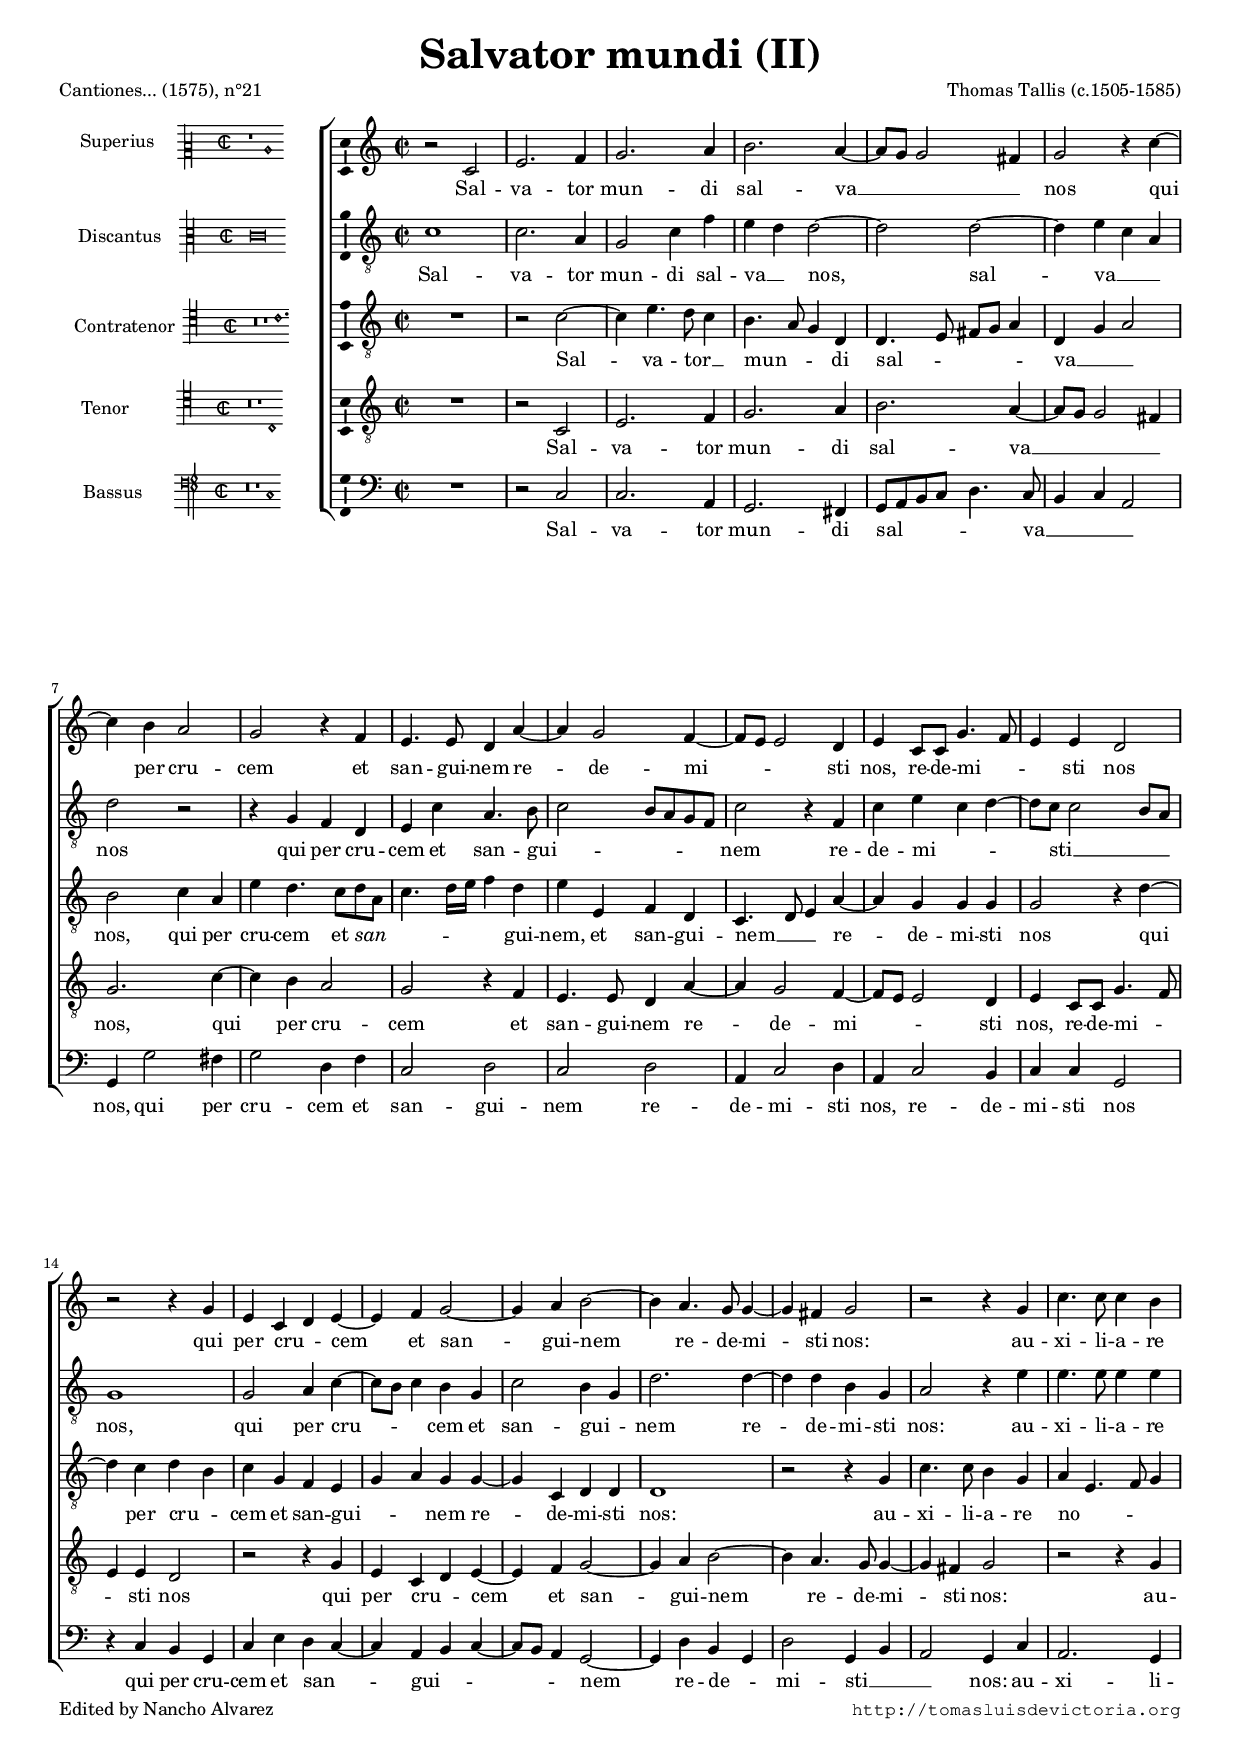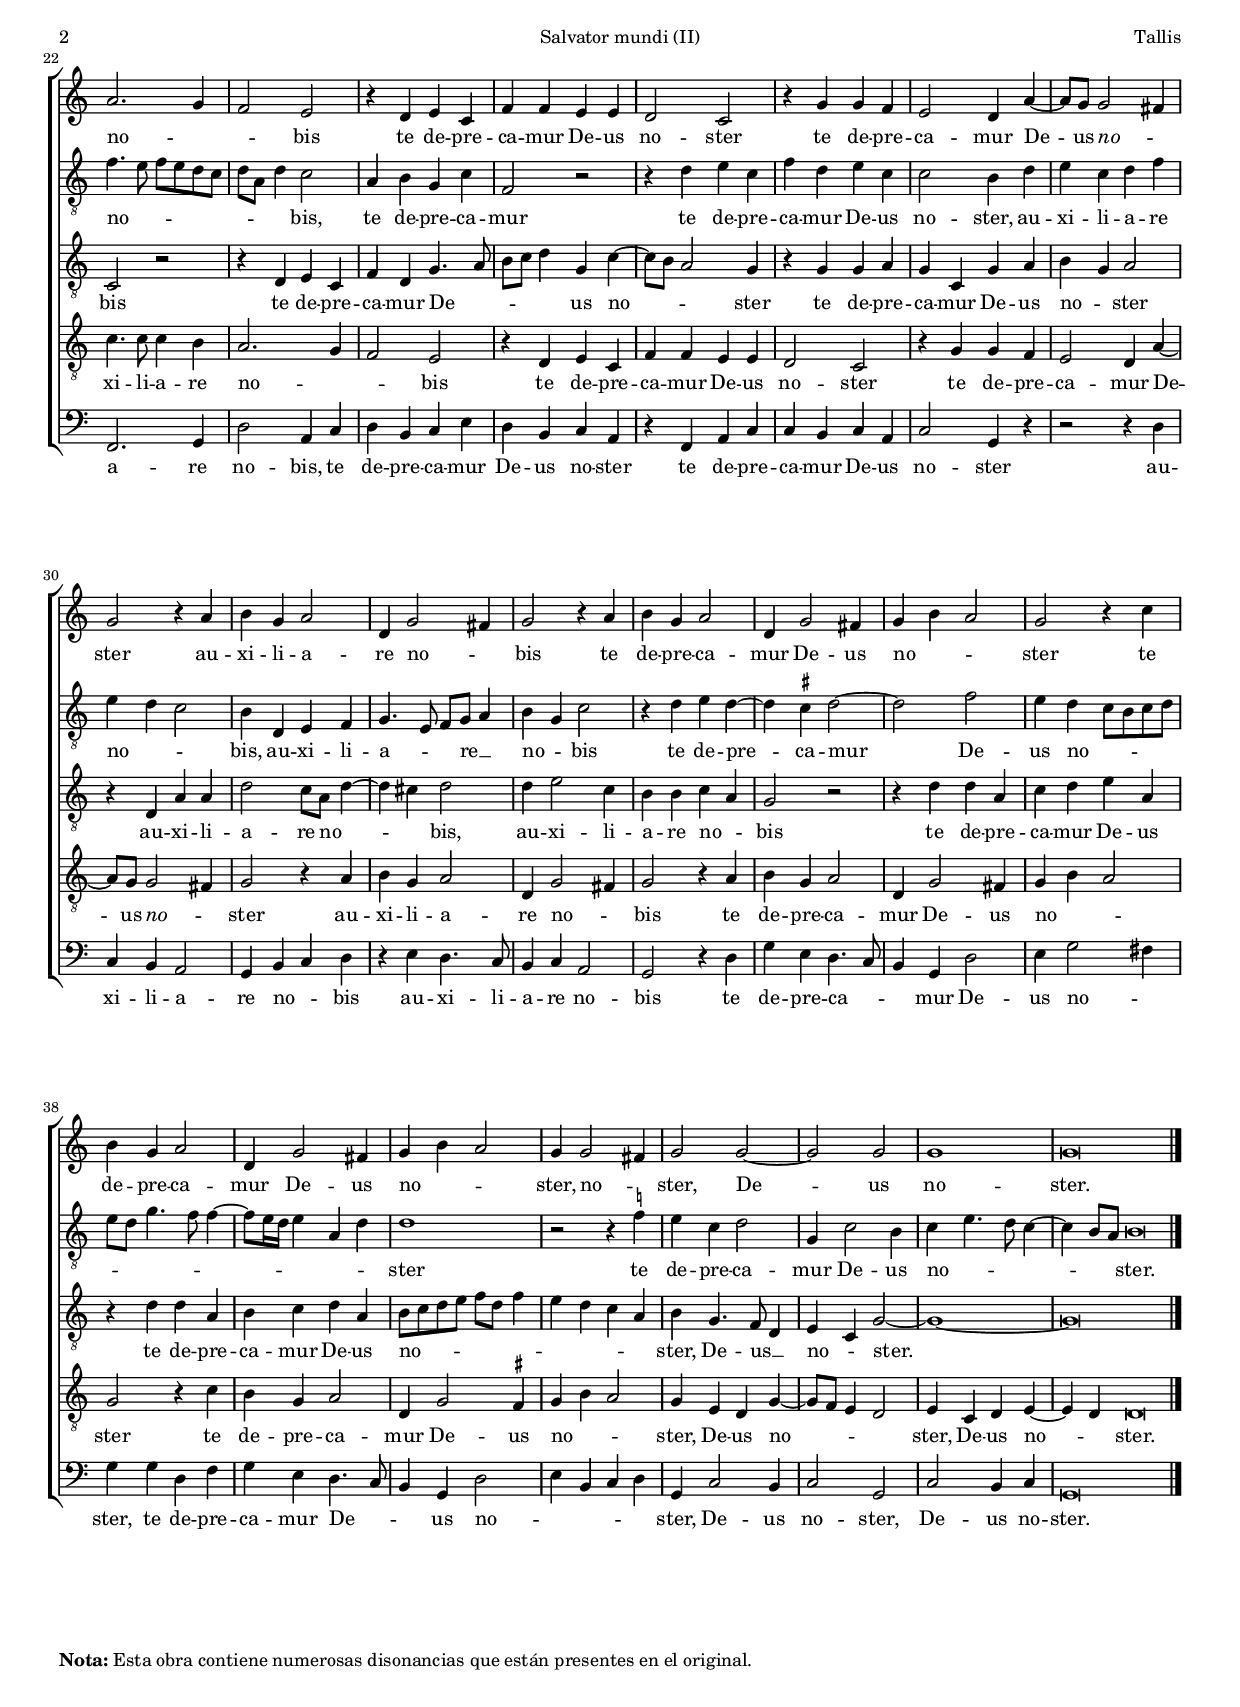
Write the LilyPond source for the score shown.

\version "2.11.44"

#(set-default-paper-size "a4")
#(set-global-staff-size 15.8)
#(ly:set-option 'point-and-click #f)

italicas=\override LyricText #'font-shape = #'italic
rectas=\override LyricText #'font-shape = #'upright
ss=\once \set suggestAccidentals = ##t
incipitwidth = 18


\header {
	title=\markup{\bigger \bigger \bigger "Salvator mundi (II)"}
	%subtitle="I"
	composer="Thomas Tallis (c.1505-1585)"
	%opus="(-)"
	poet="Cantiones... (1575), n°21"
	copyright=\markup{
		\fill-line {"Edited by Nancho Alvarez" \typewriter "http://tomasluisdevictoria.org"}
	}
%	tagline=""
}

global={\key c \major \time 2/2 \skip 1*45 \bar "|." }


cantus=\relative c'{
	r2 c
	e2. f4
	g2. a4
	b2. a4 ~
%5	
	a8 g g2 fis4
	g2 r4 c4 ~
	c b a2
	g2 r4 f
	e4. e8 d4 a'4 ~
%10	
	a g2 f4 ~
	f8 e e2 d4
	e c8 c g'4. f8
	e4 e d2
	r2 r4 g
%15	
	e c d e ~
	e f g2 ~
	g4 a b2 ~
	b4 a4. g8 g4 ~
	g fis g2
%20	
	r2 r4 g
	c4. c8 c4 b
	a2. g4
	f2 e
	r4 d e c
%25	
	f f e e 
	d2 c
	r4 g' g f 
	e2 d4 a' ~
	a8 g g2 fis4
%30	
	g2 r4 a
	b g a2
	d,4 g2 fis4
	g2 r4 a
	b g a2
%35
	d,4 g2 fis4
	g4 b a2
	g2 r4 c
	b g a2
	d,4 g2 fis4
%40
	g b a2
	g4 g2 fis4
	g2 g ~
	g g 
	g1
%45
	g\breve*1/2
}

altus=\relative c'{
	c1
	c2. a4 
	g2 c4 f
	e d d2 ~
%5	
	d d2 ~
	d4 e c a
	d2 r
	r4 g, f d
	e c' a4. b8 
%10	
	c2 b8 a g f
	c'2 r4 f,
	c' e c d ~
	d8 c c2 b8 a
	g1
%15	
	g2 a4 c ~
	c8 b c4 b g
	c2 b4 g
	d'2. d4 ~
	d d b g
%20	
	a2 r4 e'4
	e4. e8 e4 e 
	f4. e8 f e d c 
	d a d4 c2 
	a4 b g c
%25	
	f,2 r2
	r4 d' e c
	f d e c 
	c2 b4 d
	e4 c d f
%30
	e d c2	
	b4 d, e f 
	g4. e8 f g a4
	b g c2
	r4 d e d ~
%35
	d \ss cis d2 ~	
	d f
	e4 d c8 b c d 
	e d g4. f8 f4 ~
	f8 e16 d e4 a, d
%40
	d1
	r2 r4 \ss f!
	e c d2
	g,4 c2 b4
	c e4. d8 c4 ~
%45
	c b8 a b\breve*1/4
}


altusdos=\relative c'{
	R1
	r2 c ~
	c4 e4. d8 c4
	b4. a8 g4 d
%5	
	d4. e8 fis g a4 
	d, g a2
	b2 c4 a
	e' d4. c8 d a
	c4. d16 e f4 d
%10	
	e e, f d
	c4. d8 e4 a4 ~
	a g g g
	g2 r4 d' ~
	d c d b
%15	
	c g f e 
	g a g g ~
	g c, d d
	d1
	r2 r4 g 
%20
	c4. c8 b4 g
	a e4. f8 g4 
	c,2 r
	r4 d e c
	f d g4. a8 
%25
	b c d4 g, c4 ~	
	c8 b a2 g4
	r g g a 
	g c, g' a
	b g a2 
%30
	r4 d, a' a	
	d2 c8 a d4 ~
	d cis d2
	d4 e2 c4 
	b b c a
%35
	g2 r2
	r4 d' d a
	c d e a,
	r d d a 
	b c d a
	
	b8 c d e f d f4	
	e d c a
	b g4. f8 d4
	e c g'2 ~
	g1 ~
%45
	g\breve*1/2
}


tenor=\relative c{
	R1
	r2 c
	e2. f4
	g2. a4
%5
	b2. a4 ~
	a8 g g2 fis4
	g2. c4 ~
	c b a2
	g r4 f 
%10	
	e4. e8 d4 a' ~
	a g2 f4 ~
	f8 e e2 d4
	e c8 c g'4. f8
	e4 e d2
%15	
	r2 r4 g
	e c d e ~
	e f g2 ~
	g4 a b2 ~
	b4 a4. g8 g4 ~
%20	
	g fis g2
	r r4 g
	c4. c8 c4 b
	a2. g4
	f2 e
%25	
	r4 d e c
	f f e e 
	d2 c
	r4 g' g f 
	e2 d4 a' ~
%30
	a8 g g2 fis4	
	g2 r4 a
	b g a2
	d,4 g2 fis4 
	g2 r4 a
%35
	b g a2 
	d,4 g2 fis4
	g b a2
	g r4 c
	b g a2
%40
	d,4 g2 \ss fis4	
	g4 b a2
	g4 e d g ~
	g8 f e4 d2
	e4 c d e ~
%45
	e d d\breve*1/4
}

bassus=\relative c{
	R1
	r2 c
	c2. a4
	g2. fis4
%5
	g8 a b c d4. c8
	b4 c a2
	g4 g'2 fis4
	g2 d4 f
	c2 d
%10	
	c d
	a4 c2 d4
	a c2 b4
	c c g2
	r4 c b g 
%15	
	c e d c ~
	c a b c ~
	c8 b a4 g2 ~
	g4 d' b g
	d'2 g,4 b
%20	
	a2 g4 c
	a2. g4 
	f2. g4
	d'2 a4 c
	d b c e
%25	
	d b c a
	r4 f a c
	c b c a 
	c2 g4 r
	r2 r4 d'
%30	
	c b a2
	g4 b c d
	r4 e d4. c8 
	b4 c a2 
	g2 r4 d'
%35
	g e d4. c8 
	b4 g d'2
	e4 g2 fis4
	g g d f
	g e d4. c8
%40	
	b4 g d'2
	e4 b c d
	g, c2 b4
	c2 g
	c b4 c
%45	
	g\breve*1/2
}


textocantus=\lyricmode{
Sal -- va -- tor mun -- di
sal -- va __ _ _ _ _ nos
qui _ per cru -- cem
et san -- gui -- nem re -- _ de -- mi -- _ _ _ sti nos,
re -- de -- mi -- _ _ sti nos
qui per cru -- _ cem _ et san -- _ gui -- nem _ re -- de -- mi -- _ sti nos:
au -- xi -- li -- a -- re no -- _ _ bis
te de -- pre -- ca -- mur
De -- us no -- ster
te de -- pre -- ca -- mur De -- _ us \italicas no -- _ \rectas ster
au -- xi -- li -- a -- re no -- _ bis
te de -- pre -- ca -- mur De -- us no -- _ _ ster
te de -- pre -- ca -- mur De -- us no -- _ _ ster,
no -- _ ster,
De -- _ us no -- ster.
}

textoaltus=\lyricmode{
Sal -- va -- tor mun -- di
sal -- va __ _ nos, _
sal -- _ va __ _ _ nos
qui per cru -- cem et san -- gui -- _ _ _ _ _ nem
re -- de -- mi -- _ _ _ sti __ _ _ _ nos,
qui per cru -- _ _ _ cem et san -- gui -- _ nem re -- _ de -- mi -- sti nos:
au -- xi -- li -- a -- re no -- _ _ _ _ _ _ _ _ bis,
te de -- pre -- ca -- mur
te de -- pre -- ca -- mur De -- us no -- ster,
au -- xi -- li -- a -- re no -- _ _ bis,
au -- xi -- li -- a -- _ _ re __ _ no -- _ bis
te de -- pre -- _ ca -- mur _
De -- us no -- _ _ _ _ _ _ _ _ _ _ _ _ _ _ _ ster
te de -- pre -- ca -- mur De -- us no -- _ _ _ _ _ _ ster.
}

textoaltusdos=\lyricmode{
Sal -- _ va -- tor __ _ 
mun -- _ _ di
sal -- _ _ _ _ va __ _ _ nos,
qui per cru -- cem et \italicas san -- _ _ _ _ _ \rectas gui -- nem,
et san -- gui -- nem __ _ _ re -- _ de -- mi -- sti nos
qui _ per cru -- _ cem et san -- gui -- _ _ nem re -- _ de -- mi -- sti nos:
au -- xi -- li -- a -- re no -- _ _ _ bis
te de -- pre -- ca -- mur De -- _ _ _ _ us no -- _ _ _ ster
te de -- pre -- ca -- mur De -- us no -- _ ster
au -- xi -- li -- a -- re no -- _ _ _ bis,
au -- xi -- li -- a -- re no -- _ bis
te de -- pre -- ca -- mur De -- us
te de -- pre -- ca -- mur De -- us no -- _ _ _ _ _ _ _ _ _ _ ster,
De -- us __ _ no -- _ ster. _ _ 
}

textotenor=\lyricmode{
Sal -- va -- tor mun -- di
sal -- va __ _ _ _ _ nos,
qui _ per cru -- cem
et san -- gui -- nem re -- _ de -- mi -- _ _ _ sti nos,
re -- de -- mi -- _ _ sti nos
qui per cru -- _ cem _ et san -- _ gui -- nem _
re -- de -- mi -- _ sti nos:
au -- xi -- li -- a -- re no -- _ _ bis
te de -- pre -- ca -- mur
De -- us no -- ster
te de -- pre -- ca -- mur De -- _ us \italicas no -- _ \rectas ster
au -- xi -- li -- a -- re no -- _ bis
te de -- pre -- ca -- mur De -- us no -- _ _ ster
te de -- pre -- ca -- mur
De -- us no -- _ _ ster,
De -- us no -- _ _ _ _ ster,
De -- us no -- _ _ ster.
}

textobassus=\lyricmode{
Sal -- va -- tor mun -- di
sal -- _ _ _ _ va __ _ _ _ nos,
qui per cru -- cem et san -- gui -- nem re -- de -- mi -- sti nos,
re -- de -- mi -- sti nos
qui per cru -- cem et san -- _ _ gui -- _ _ _ _ _ nem _ 
re -- de -- _ mi -- sti __ _ _ nos:
au -- xi -- li -- a -- re 
no -- bis,
te de -- pre -- ca -- mur De -- us no -- ster
te de -- pre -- ca -- mur De -- us no -- ster
au -- xi -- li -- a -- re no -- _ bis
au -- xi -- li -- a -- re no -- bis
te de -- pre -- ca -- _ _ mur
De -- us no -- _ ster,
te de -- pre -- ca -- mur
De -- _ _ us no -- _ _ _ _ ster,
De -- us no -- ster,
De -- us no -- ster.
}



incipitcantus=\markup{
	\score{
		{ 
		\set Staff.instrumentName="Superius    "
		\override NoteHead   #'style = #'neomensural
		\override Rest #'style = #'neomensural
		\override Staff.TimeSignature #'style = #'neomensural
		\cadenzaOn 
		\clef "petrucci-c2"
		\key c \major
		\time 2/2
		r1 c'
		} 
	\layout {
		\context {\Voice
			\remove Ligature_bracket_engraver
			\consists Mensural_ligature_engraver
		}
		line-width=\incipitwidth
		indent=0
	}
	}
}


incipitaltus=\markup{
	\score{
		{ 
		\set Staff.instrumentName="Discantus   "
		\override NoteHead   #'style = #'neomensural 
		\override Rest #'style = #'neomensural
		\override Staff.TimeSignature #'style = #'neomensural
		\cadenzaOn 
		\clef "petrucci-c3"
		\key c \major
		\time 2/2
		c'\breve 
		} 
	\layout {
		\context {\Voice
			\remove Ligature_bracket_engraver
			\consists Mensural_ligature_engraver
		}
		line-width=\incipitwidth
		indent=0
	}
	}
}

incipitaltusdos=\markup{
	\score{
		{ 
		\set Staff.instrumentName="Contratenor "
		\override NoteHead   #'style = #'neomensural 
		\override Rest #'style = #'neomensural
		\override Staff.TimeSignature #'style = #'neomensural
		\cadenzaOn 
		\clef "petrucci-c4"
		\key c \major
		\time 2/2
		r\breve r1 c'1.  
		} 
	\layout {
		\context {\Voice
			\remove Ligature_bracket_engraver
			\consists Mensural_ligature_engraver
		}
		line-width=\incipitwidth
		indent=0
	}
	}
}



incipittenor=\markup{
	\score{
		{ 
		\set Staff.instrumentName="Tenor         "
		\override NoteHead   #'style = #'neomensural 
		\override Rest #'style = #'neomensural
		\override Staff.TimeSignature #'style = #'neomensural
		\cadenzaOn 
		\clef "petrucci-c4"
		\key c \major
		\time 2/2
		r\breve r1 c 
		} 
	\layout {
		\context {\Voice
			\remove Ligature_bracket_engraver
			\consists Mensural_ligature_engraver
		}
		line-width=\incipitwidth
		indent=0
	}
	}
}


incipitbassus=\markup{
	\score{
		{ 
		\set Staff.instrumentName="Bassus      "
		\override NoteHead   #'style = #'neomensural 
		\override Rest #'style = #'neomensural
		\override Staff.TimeSignature #'style = #'neomensural
		\cadenzaOn 
		\clef "petrucci-f4"
		\key c \major
		\time 2/2
		r\breve r1 c
		} 
	\layout {
		\context {\Voice
			\remove Ligature_bracket_engraver
			\consists Mensural_ligature_engraver
		}
		line-width=\incipitwidth
		indent=0
	}
	}
}





\score {
\new ChoirStaff<<

	\new Staff <<\global
	\new Voice="v1" {
		\set Staff.instrumentName=\incipitcantus
		\clef "treble"
		\cantus }
	\new Lyrics \lyricsto "v1" {\textocantus }
	>>

	
	\new Staff << \global
	\new Voice="v2" {
		\set Staff.instrumentName=\incipitaltus
		\clef "G_8" 
		\altus}
	\new Lyrics \lyricsto "v2" {\textoaltus }
	>>

	\new Staff << \global
	\new Voice="v5" {
		\set Staff.instrumentName=\incipitaltusdos
		\clef "G_8" 
		\altusdos}
	\new Lyrics \lyricsto "v5" {\textoaltusdos }
	>>

	
	
	\new Staff <<\global
	\new Voice="v3" {
		\set Staff.instrumentName=\incipittenor
		\clef "G_8"
		\tenor }
	\new Lyrics \lyricsto "v3" {\textotenor }
	>>
	

	\new Staff <<\global
	\new Voice="v4" {
		\set Staff.instrumentName=\incipitbassus
		\clef "bass" 
		\bassus }
	\new Lyrics \lyricsto "v4" {\textobassus}
	>>
	
>>

\layout{ 
	\context {\Lyrics \override VerticalAxisGroup #'minimum-Y-extent = #'(-0 . 0) }
	\context {\Score \override BarNumber #'padding = #2 }
	\context {\Lyrics 
		%\override LyricText #'font-size = #2 
		\override LyricHyphen #'minimum-distance = #0.33
	}
	\context {\Voice melismaBusyProperties = #'() }
	%\context { \RemoveEmptyStaffContext }
	\context {\Staff \consists Ambitus_engraver 
			\override LigatureBracket #'padding = #1
			\override VerticalAxisGroup #'minimum-Y-extent = #'(-0 . 4)
	}
}

%\midi {}

}

\markup{\bold "Nota:" "Esta obra contiene numerosas disonancias que están presentes en el original."}

\paper{
	evenHeaderMarkup=\markup  \fill-line { \fromproperty #'page:page-number-string "Salvator mundi (II)" "Tallis" }
	oddHeaderMarkup= \markup  \fill-line { \on-the-fly #not-first-page "Tallis" \on-the-fly #not-first-page "Salvator mundi (II)" \on-the-fly #not-first-page \fromproperty #'page:page-number-string }
	%system-count=9
	%line-width=19.0\cm
	ragged-last-bottom = ##f
	indent=4.6\cm
	between-system-padding = 0
}
